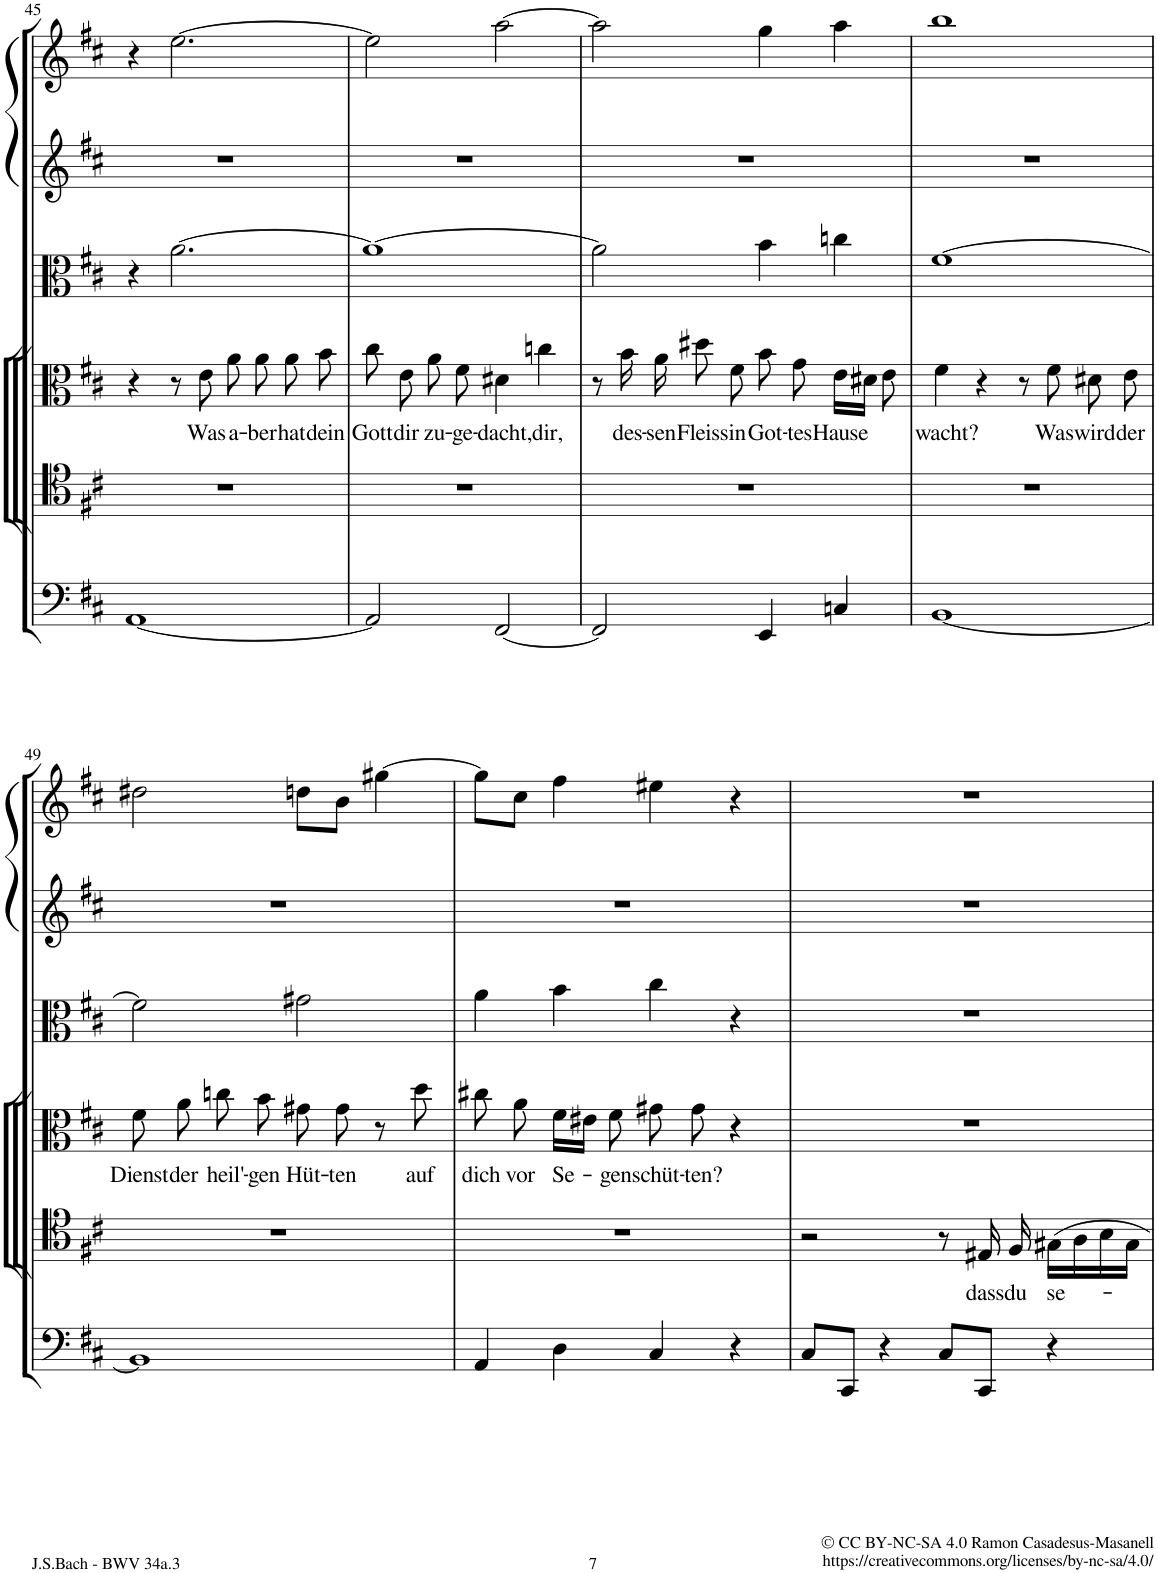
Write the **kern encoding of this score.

**kern	**kern	**text	**kern	**text	**kern	**kern	**kern
*part6	*part5	*part5	*part4	*part4	*part3	*part2	*part1
*staff6	*staff5	*staff5	*staff4	*staff4	*staff3	*staff2	*staff1
*I"Continuo	*I"Tenore	*	*I"Alto	*	*I"Viola	*I"Violino II	*I"Violino I
*	*	*	*	*	*I'Vla	*I'Vln	*I'Vln
!!LO:PB:g=z
*clefF4	*clefC4	*	*clefC3	*	*clefC3	*clefG2	*clefG2
*k[f#c#]	*k[f#c#]	*	*k[f#c#]	*	*k[f#c#]	*k[f#c#]	*k[f#c#]
*M4/4	*M4/4	*	*M4/4	*	*M4/4	*M4/4	*M4/4
*met(c)	*met(c)	*	*met(c)	*	*met(c)	*met(c)	*met(c)
=45	=45	=45	=45	=45	=45	=45	=45
[<1AA	1r	.	4r	.	4r	1r	4r
.	.	.	8r	.	[>2.a\	.	[>2.ee\
!	!	!	!	!LO:LY:b	!	!	!
.	.	.	8e\	Was	.	.	.
!	!	!	!	!LO:LY:b	!	!	!
.	.	.	8a\	a-	.	.	.
!	!	!	!	!LO:LY:b	!	!	!
.	.	.	8a\	-ber	.	.	.
!	!	!	!	!LO:LY:b	!	!	!
.	.	.	8a\	hat	.	.	.
!	!	!	!	!LO:LY:b	!	!	!
.	.	.	8b\	dein	.	.	.
=46	=46	=46	=46	=46	=46	=46	=46
!	!	!	!	!LO:LY:b	!	!	!
2AA/]	1r	.	8cc#\	Gott	1a_	1r	2ee\]
!	!	!	!	!LO:LY:b	!	!	!
.	.	.	8e\	dir	.	.	.
!	!	!	!	!LO:LY:b	!	!	!
.	.	.	8a\	zu-	.	.	.
!	!	!	!	!LO:LY:b	!	!	!
.	.	.	8f#\	-ge-	.	.	.
!	!	!	!	!LO:LY:b	!	!	!
[<2FF#/	.	.	4d#X\	-dacht,	.	.	[>2aa\
!	!	!	!	!LO:LY:b	!	!	!
.	.	.	4ccn\	dir,	.	.	.
=47	=47	=47	=47	=47	=47	=47	=47
2FF#/]	1r	.	8r	.	2a\]	1r	2aa\]
!	!	!	!	!LO:LY:b	!	!	!
.	.	.	16b\	des-	.	.	.
!	!	!	!	!LO:LY:b	!	!	!
.	.	.	16a\	-sen	.	.	.
!	!	!	!	!LO:LY:b	!	!	!
.	.	.	8dd#X\	Fleiss	.	.	.
!	!	!	!	!LO:LY:b	!	!	!
.	.	.	8f#\	in	.	.	.
!	!	!	!	!LO:LY:b	!	!	!
4EE/	.	.	8b\	Got-	4b\	.	4gg\
!	!	!	!	!LO:LY:b	!	!	!
.	.	.	8g\	-tes	.	.	.
!	!	!	!	!LO:LY:b	!	!	!
4Cn/	.	.	16e\LL	Hause	4ccn\	.	4aa\
.	.	.	16d#X\JJ	.	.	.	.
.	.	.	8e\	.	.	.	.
=48	=48	=48	=48	=48	=48	=48	=48
!	!	!	!	!LO:LY:b	!	!	!
[<1BB	1r	.	4f#\	wacht?	[>1f#	1r	1bb
.	.	.	4r	.	.	.	.
.	.	.	8r	.	.	.	.
!	!	!	!	!LO:LY:b	!	!	!
.	.	.	8f#\	Was	.	.	.
!	!	!	!	!LO:LY:b	!	!	!
.	.	.	8d#X\	wird	.	.	.
!	!	!	!	!LO:LY:b	!	!	!
.	.	.	8e\	der	.	.	.
!!LO:LB:g=z
=49	=49	=49	=49	=49	=49	=49	=49
!	!	!	!	!LO:LY:b	!	!	!
1BB]	1r	.	8f#\	Dienst	2f#\]	1r	2dd#X\
!	!	!	!	!LO:LY:b	!	!	!
.	.	.	8a\	der	.	.	.
!	!	!	!	!LO:LY:b	!	!	!
.	.	.	8ccn\	heil'-	.	.	.
!	!	!	!	!LO:LY:b	!	!	!
.	.	.	8b\	-gen	.	.	.
!	!	!	!	!LO:LY:b	!	!	!
.	.	.	8g#X\	Hüt-	2g#X\	.	8ddn\L
!	!	!	!	!LO:LY:b	!	!	!
.	.	.	8g#\	-ten	.	.	8b\J
.	.	.	8r	.	.	.	[>4gg#X\
!	!	!	!	!LO:LY:b	!	!	!
.	.	.	8dd\	auf	.	.	.
=50	=50	=50	=50	=50	=50	=50	=50
!	!	!	!	!LO:LY:b	!	!	!
4AA/	1r	.	8cc#X\	dich	4a\	1r	8gg#\L]
!	!	!	!	!LO:LY:b	!	!	!
.	.	.	8a\	vor	.	.	8cc#\J
!	!	!	!	!LO:LY:b	!	!	!
4D\	.	.	16f#\LL	Se-	4b\	.	4ff#\
.	.	.	16e#X\JJ	.	.	.	.
!	!	!	!	!LO:LY:b	!	!	!
.	.	.	8f#\	-gen	.	.	.
!	!	!	!	!LO:LY:b	!	!	!
4C#/	.	.	8g#X\	schüt-	4cc#\	.	4ee#X\
!	!	!	!	!LO:LY:b	!	!	!
.	.	.	8g#\	-ten?	.	.	.
4r	.	.	4r	.	4r	.	4r
=51	=51	=51	=51	=51	=51	=51	=51
8C#/L	2r	.	1r	.	1r	1r	1r
8CC#/J	.	.	.	.	.	.	.
4r	.	.	.	.	.	.	.
8C#/L	8r	.	.	.	.	.	.
!	!	!LO:LY:b	!	!	!	!	!
8CC#/J	16E#X/	dass	.	.	.	.	.
!	!	!LO:LY:b	!	!	!	!	!
.	16F#/	du	.	.	.	.	.
!	!	!LO:LY:b	!	!	!	!	!
4r	16G#X\LL	se-	.	.	.	.	.
.	16A\	.	.	.	.	.	.
.	16B\	.	.	.	.	.	.
.	16G#\JJ	.	.	.	.	.	.
=	=	=	=	=	=	=	=
*-	*-	*-	*-	*-	*-	*-	*-
